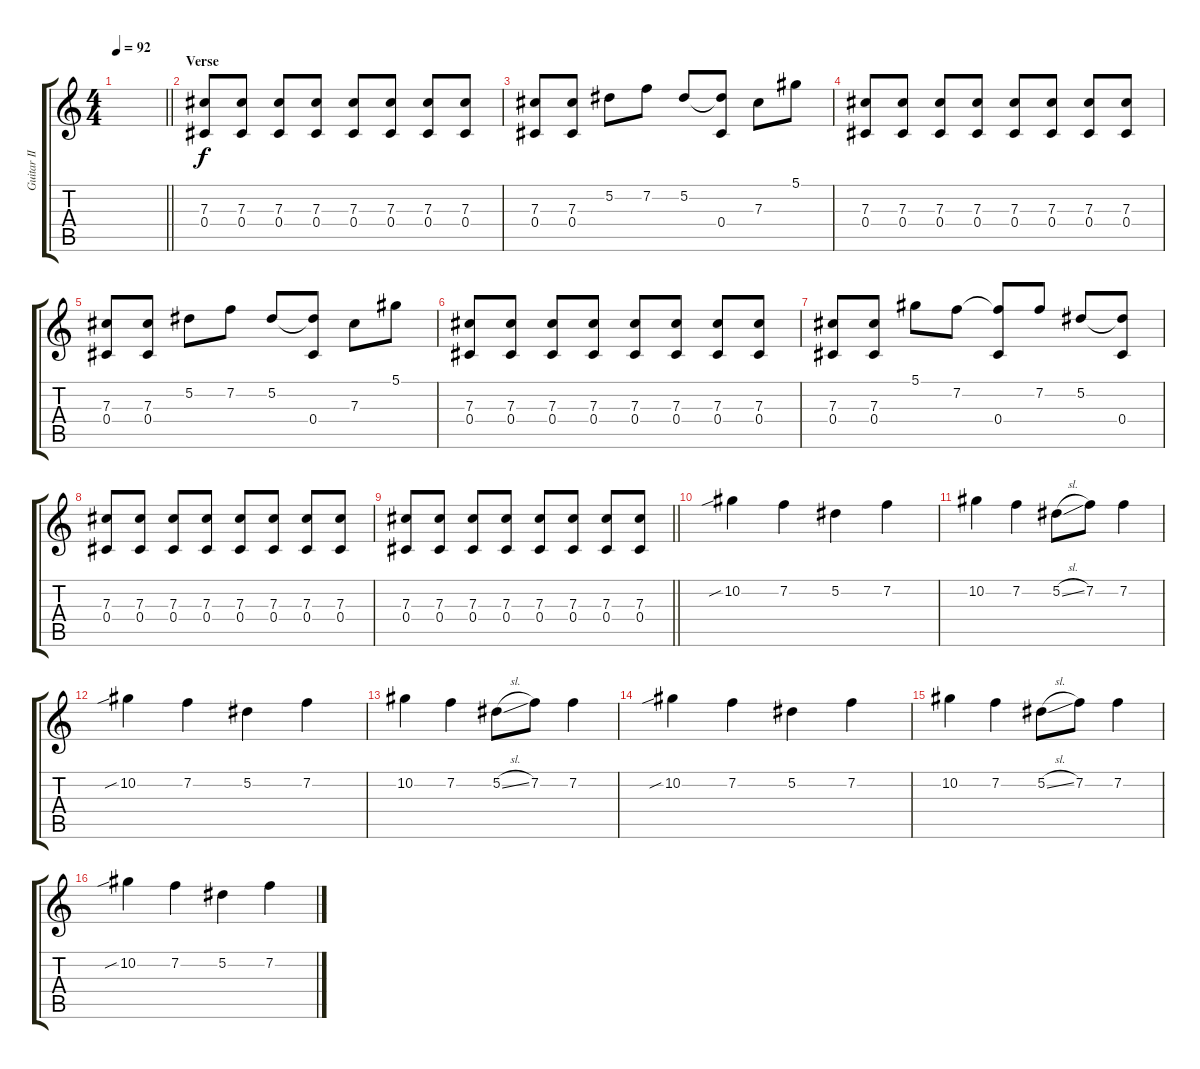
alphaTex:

\track ("Guitar II" "Guitar II") {instrument electricguitarjazz}
\staff {score tabs}
\tuning (Eb4 Bb3 Gb3 Db3 Ab2 Eb2) {hide}
\ts (4 4)
\tempo 92
\clef g2
\barLineRight lightlight
\ks c
|
\section ("" "Verse")
(7.3 0.4).8 (7.3 0.4).8 (7.3 0.4).8 (7.3 0.4).8 (7.3 0.4).8 (7.3 0.4).8 (7.3 0.4).8 (7.3 0.4).8 |
(7.3 0.4).8 (7.3 0.4).8 5.2.8 7.2.8 5.2.8 (5.2{t} 0.4).8 7.3.8 5.1.8 |
(7.3 0.4).8 (7.3 0.4).8 (7.3 0.4).8 (7.3 0.4).8 (7.3 0.4).8 (7.3 0.4).8 (7.3 0.4).8 (7.3 0.4).8 |
(7.3 0.4).8 (7.3 0.4).8 5.2.8 7.2.8 5.2.8 (5.2{t} 0.4).8 7.3.8 5.1.8 |
(7.3 0.4).8 (7.3 0.4).8 (7.3 0.4).8 (7.3 0.4).8 (7.3 0.4).8 (7.3 0.4).8 (7.3 0.4).8 (7.3 0.4).8 |
(7.3 0.4).8 (7.3 0.4).8 5.1.8 7.2.8 (7.2{t} 0.4).8 7.2.8 5.2.8 (5.2{t} 0.4).8 |
(7.3 0.4).8 (7.3 0.4).8 (7.3 0.4).8 (7.3 0.4).8 (7.3 0.4).8 (7.3 0.4).8 (7.3 0.4).8 (7.3 0.4).8 |
\barLineRight lightlight
(7.3 0.4).8 (7.3 0.4).8 (7.3 0.4).8 (7.3 0.4).8 (7.3 0.4).8 (7.3 0.4).8 (7.3 0.4).8 (7.3 0.4).8 |
10.2{sib}.4 7.2.4 5.2.4 7.2.4 |
10.2.4 7.2.4 5.2{sl}.8 7.2.8 7.2.4 |
10.2{sib}.4 7.2.4 5.2.4 7.2.4 |
10.2.4 7.2.4 5.2{sl}.8 7.2.8 7.2.4 |
10.2{sib}.4 7.2.4 5.2.4 7.2.4 |
10.2.4 7.2.4 5.2{sl}.8 7.2.8 7.2.4 |
10.2{sib}.4 7.2.4 5.2.4 7.2.4
